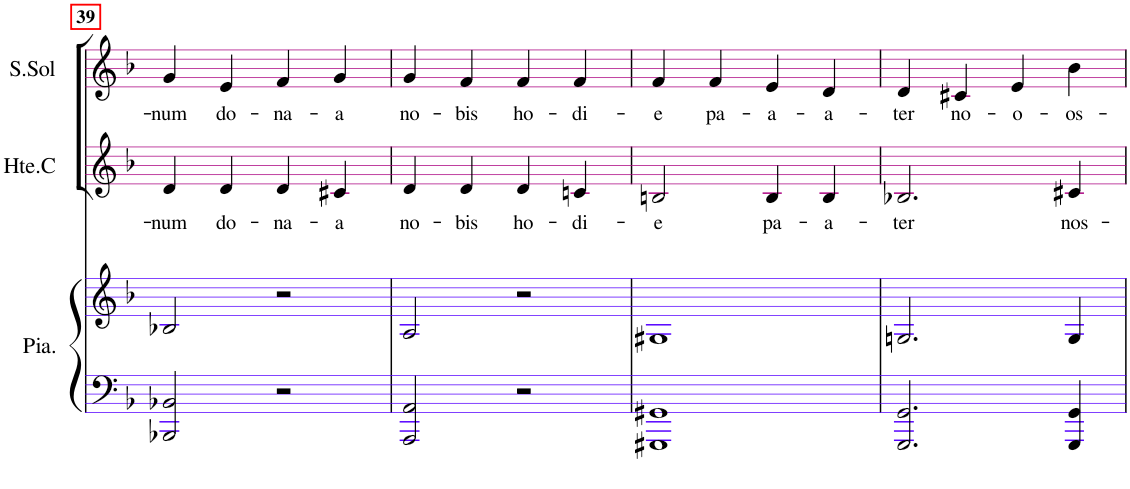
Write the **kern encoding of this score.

**kern	**kern	**kern	**text	**kern	**text
*part3	*part3	*part2	*part2	*part1	*part1
*staff4	*staff3	*staff2	*staff2	*staff1	*staff1
*I"Piano	*	*I"Hte-Contre	*	*I"Soprane Sol.	*
*I'Pia.	*	*I'Hte.C	*	*I'S.Sol	*
!!LO:PB:g=z
*clefF4	*clefG2	*clefG2	*	*clefG2	*
*k[b-]	*k[b-]	*k[b-]	*	*k[b-]	*
*M4/4	*M4/4	*M4/4	*	*M4/4	*
=39	=39	=39	=39	=39	=39
!	!	!	!LO:LY:b	!	!LO:LY:b
2BBB-X/ 2BB-X/	2B-X/	4d/	-num	4g/	-num
!	!	!	!LO:LY:b	!	!LO:LY:b
.	.	4d/	do-	4e/	do-
!	!	!	!LO:LY:b	!	!LO:LY:b
2r	2r	4d/	-na-	4f/	-na-
!	!	!	!LO:LY:b	!	!LO:LY:b
.	.	4c#X/	-a	4g/	-a
=40	=40	=40	=40	=40	=40
!	!	!	!LO:LY:b	!	!LO:LY:b
2AAA/ 2AA/	2A/	4d/	no-	4g/	no-
!	!	!	!LO:LY:b	!	!LO:LY:b
.	.	4d/	-bis	4f/	-bis
!	!	!	!LO:LY:b	!	!LO:LY:b
2r	2r	4d/	ho-	4f/	ho-
!	!	!	!LO:LY:b	!	!LO:LY:b
.	.	4cn/	-di-	4f/	-di-
=41	=41	=41	=41	=41	=41
!	!	!	!LO:LY:b	!	!LO:LY:b
1GGG#X 1GG#X	1G#X	2Bn/	-e	4f/	-e
!	!	!	!	!	!LO:LY:b
.	.	.	.	4f/	pa-
!	!	!	!LO:LY:b	!	!LO:LY:b
.	.	4B/	pa-	4e/	-a-
!	!	!	!LO:LY:b	!	!LO:LY:b
.	.	4B/	-a-	4d/	-a-
=42	=42	=42	=42	=42	=42
!	!	!	!LO:LY:b	!	!LO:LY:b
2.GGG/ 2.GG/	2.Gn/	2.B-X/	-ter	4d/	-ter
!	!	!	!	!	!LO:LY:b
.	.	.	.	4c#X/	no-
!	!	!	!	!	!LO:LY:b
.	.	.	.	4e/	-o-
!	!	!	!LO:LY:b	!	!LO:LY:b
4GGG/ 4GG/	4G/	4c#X/	nos-	4b-\	-os-
=	=	=	=	=	=
*-	*-	*-	*-	*-	*-
